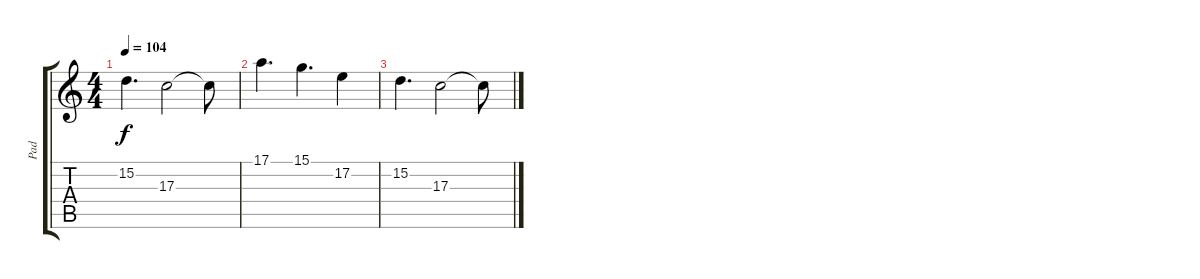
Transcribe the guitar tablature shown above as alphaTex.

\track ("Pad" "Pad") {instrument pad2warm}
\staff {score tabs}
\tuning (E4 B3 G3 D3 A2 E2) {hide}
\ts (4 4)
\tempo 104
\clef g2
\ks c
15.2.4{d dy f} 17.3.2 17.3{t}.8 |
17.1.4{d} 15.1.4{d} 17.2.4 |
15.2.4{d} 17.3.2 17.3{t}.8
